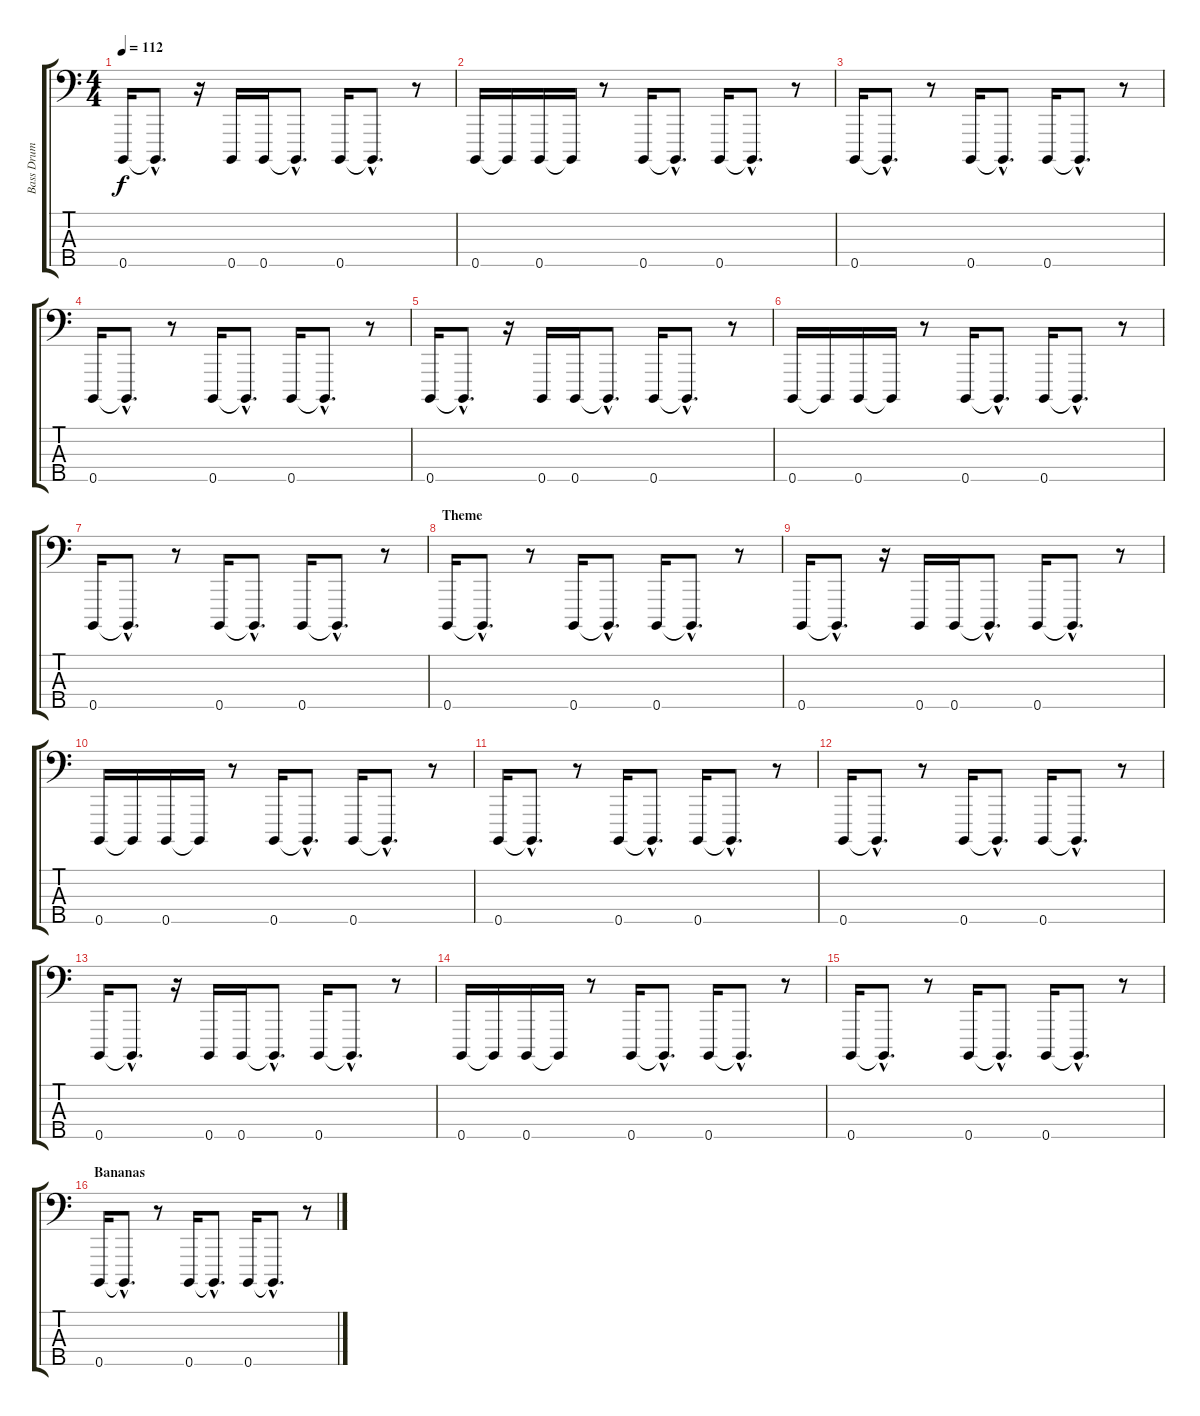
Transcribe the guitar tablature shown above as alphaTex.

\track ("Bass Drum" "Bass Drum") {instrument timpani}
\staff {score tabs}
\tuning (G2 D2 A1 E1 B0) {hide}
\ts (4 4)
\tempo 112
\clef f4
\ks c
0.5.16{dy f volume 9} 0.5{hac t}.8{d volume 0} r.16 0.5.16{volume 9} 0.5.16{volume 9} 0.5{hac t}.8{d volume 0} 0.5.16{volume 9} 0.5{hac t}.8{d volume 0} r.8 |
0.5.16{volume 9} 0.5{t}.16{volume 0} 0.5.16{volume 9} 0.5{t}.16{volume 0} r.8 0.5.16{volume 9} 0.5{hac t}.8{d volume 0} 0.5.16{volume 9} 0.5{hac t}.8{d volume 0} r.8 |
0.5.16{volume 9} 0.5{hac t}.8{d volume 0} r.8 0.5.16{volume 9} 0.5{hac t}.8{d volume 0} 0.5.16{volume 9} 0.5{hac t}.8{d volume 0} r.8 |
0.5.16{volume 9} 0.5{hac t}.8{d volume 0} r.8 0.5.16{volume 9} 0.5{hac t}.8{d volume 0} 0.5.16{volume 9} 0.5{hac t}.8{d volume 0} r.8 |
0.5.16{volume 9} 0.5{hac t}.8{d volume 0} r.16 0.5.16{volume 9} 0.5.16{volume 9} 0.5{hac t}.8{d volume 0} 0.5.16{volume 9} 0.5{hac t}.8{d volume 0} r.8 |
0.5.16{volume 9} 0.5{t}.16{volume 0} 0.5.16{volume 9} 0.5{t}.16{volume 0} r.8 0.5.16{volume 9} 0.5{hac t}.8{d volume 0} 0.5.16{volume 9} 0.5{hac t}.8{d volume 0} r.8 |
0.5.16{volume 9} 0.5{hac t}.8{d volume 0} r.8 0.5.16{volume 9} 0.5{hac t}.8{d volume 0} 0.5.16{volume 9} 0.5{hac t}.8{d volume 0} r.8 |
\section ("" "Theme")
0.5.16{volume 9} 0.5{hac t}.8{d volume 0} r.8 0.5.16{volume 9} 0.5{hac t}.8{d volume 0} 0.5.16{volume 9} 0.5{hac t}.8{d volume 0} r.8 |
0.5.16{volume 9} 0.5{hac t}.8{d volume 0} r.16 0.5.16{volume 9} 0.5.16{volume 9} 0.5{hac t}.8{d volume 0} 0.5.16{volume 9} 0.5{hac t}.8{d volume 0} r.8 |
0.5.16{volume 9} 0.5{t}.16{volume 0} 0.5.16{volume 9} 0.5{t}.16{volume 0} r.8 0.5.16{volume 9} 0.5{hac t}.8{d volume 0} 0.5.16{volume 9} 0.5{hac t}.8{d volume 0} r.8 |
0.5.16{volume 9} 0.5{hac t}.8{d volume 0} r.8 0.5.16{volume 9} 0.5{hac t}.8{d volume 0} 0.5.16{volume 9} 0.5{hac t}.8{d volume 0} r.8 |
0.5.16{volume 9} 0.5{hac t}.8{d volume 0} r.8 0.5.16{volume 9} 0.5{hac t}.8{d volume 0} 0.5.16{volume 9} 0.5{hac t}.8{d volume 0} r.8 |
0.5.16{volume 9} 0.5{hac t}.8{d volume 0} r.16 0.5.16{volume 9} 0.5.16{volume 9} 0.5{hac t}.8{d volume 0} 0.5.16{volume 9} 0.5{hac t}.8{d volume 0} r.8 |
0.5.16{volume 9} 0.5{t}.16{volume 0} 0.5.16{volume 9} 0.5{t}.16{volume 0} r.8 0.5.16{volume 9} 0.5{hac t}.8{d volume 0} 0.5.16{volume 9} 0.5{hac t}.8{d volume 0} r.8 |
0.5.16{volume 9} 0.5{hac t}.8{d volume 0} r.8 0.5.16{volume 9} 0.5{hac t}.8{d volume 0} 0.5.16{volume 9} 0.5{hac t}.8{d volume 0} r.8 |
\section ("" "Bananas")
0.5.16{volume 9} 0.5{hac t}.8{d volume 0} r.8 0.5.16{volume 9} 0.5{hac t}.8{d volume 0} 0.5.16{volume 9} 0.5{hac t}.8{d volume 0} r.8
